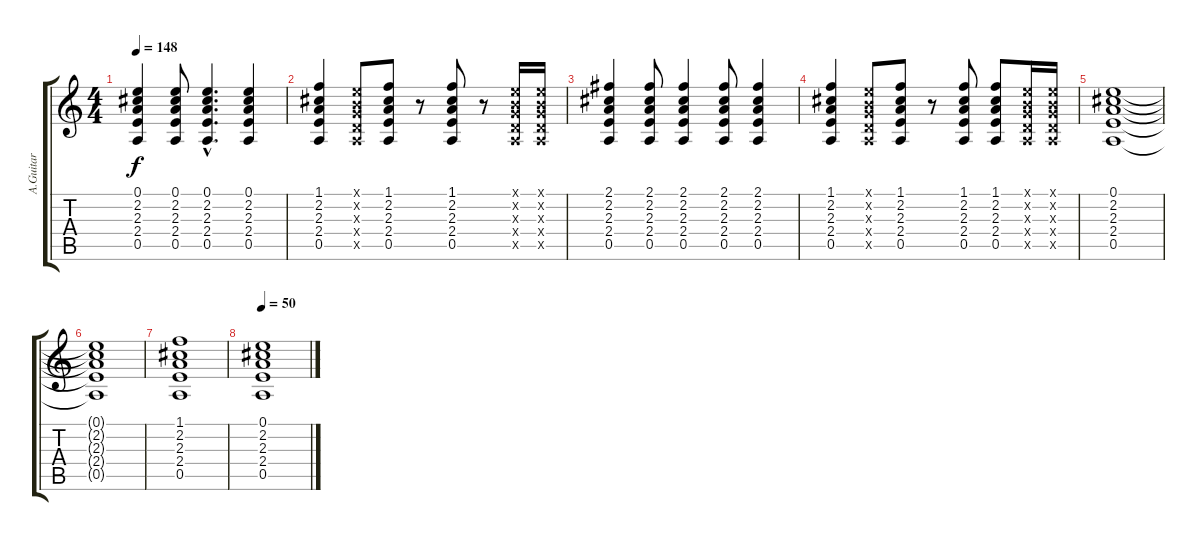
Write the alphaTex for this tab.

\track ("A.Guitar" "A.Guitar") {instrument acousticguitarsteel}
\staff {score tabs}
\tuning (E4 B3 G3 D3 A2 E2) {hide}
\ts (4 4)
\tempo 148
\clef g2
\ks c
(0.1 2.2 2.3 2.4 0.5).4{dy f} (0.1 2.2 2.3 2.4 0.5).8 (0.1{hac} 2.2{hac} 2.3{hac} 2.4{hac} 0.5{hac}).4{d} (0.1 2.2 2.3 2.4 0.5).4 |
(1.1 2.2 2.3 2.4 0.5).4 (0.1{x} 0.2{x} 0.3{x} 0.4{x} 0.5{x}).8 (1.1 2.2 2.3 2.4 0.5).8 r.8 (1.1 2.2 2.3 2.4 0.5).8 r.8 (0.1{x} 0.2{x} 0.3{x} 0.4{x} 0.5{x}).16 (0.1{x} 0.2{x} 0.3{x} 0.4{x} 0.5{x}).16 |
(2.1 2.2 2.3 2.4 0.5).4 (2.1 2.2 2.3 2.4 0.5).8 (2.1 2.2 2.3 2.4 0.5).4 (2.1 2.2 2.3 2.4 0.5).8 (2.1 2.2 2.3 2.4 0.5).4 |
(1.1 2.2 2.3 2.4 0.5).4 (0.1{x} 0.2{x} 0.3{x} 0.4{x} 0.5{x}).8 (1.1 2.2 2.3 2.4 0.5).8 r.8 (1.1 2.2 2.3 2.4 0.5).8 (1.1 2.2 2.3 2.4 0.5).8 (0.1{x} 0.2{x} 0.3{x} 0.4{x} 0.5{x}).16 (0.1{x} 0.2{x} 0.3{x} 0.4{x} 0.5{x}).16 |
(0.1 2.2 2.3 2.4 0.5).1 |
(0.1{t} 2.2{t} 2.3{t} 2.4{t} 0.5{t}).1 |
(1.1 2.2 2.3 2.4 0.5).1 |
\tempo 50
(0.1 2.2 2.3 2.4 0.5).1
